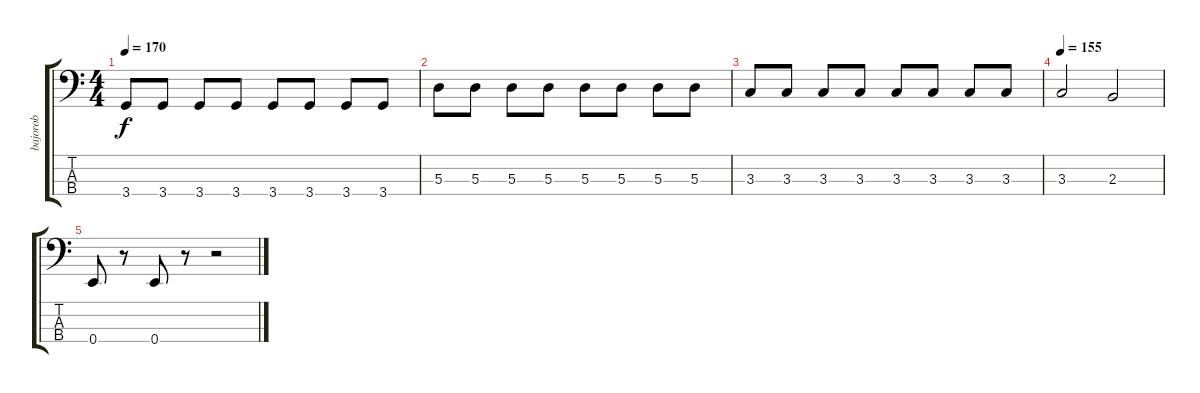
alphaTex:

\track ("bajorob" "bajorob") {instrument electricbassfinger}
\staff {score tabs}
\tuning (G2 D2 A1 E1) {hide}
\ts (4 4)
\tempo 170
\clef f4
\ks c
3.4.8{dy f} 3.4.8 3.4.8 3.4.8 3.4.8 3.4.8 3.4.8 3.4.8 |
5.3.8 5.3.8 5.3.8 5.3.8 5.3.8 5.3.8 5.3.8 5.3.8 |
3.3.8 3.3.8 3.3.8 3.3.8 3.3.8 3.3.8 3.3.8 3.3.8 |
\tempo 155
3.3.2 2.3.2 |
0.4.8 r.8 0.4.8 r.8 r.2
